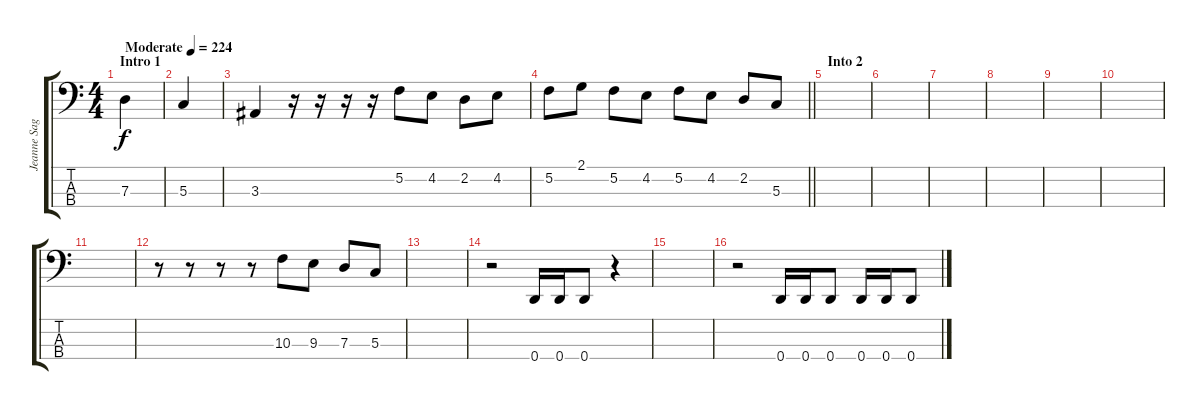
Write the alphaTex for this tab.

\track ("Jeanne Sagan" "Jeanne Sag") {instrument electricbasspick}
\staff {score tabs}
\tuning (F2 C2 G1 D1) {hide}
\ts (4 4)
\section ("" "Intro 1")
\tempo (224 "Moderate")
\clef f4
\ks c
7.3.4{dy f instrument electricbasspick} |
5.3.4 |
3.3.4 r.16 r.16 r.16 r.16 5.2.8 4.2.8 2.2.8 4.2.8 |
\barLineRight lightlight
5.2.8 2.1.8 5.2.8 4.2.8 5.2.8 4.2.8 2.2.8 5.3.8 |
\section ("" "Into 2")
|
|
|
|
|
|
|
r.8 r.8 r.8 r.8 10.3.8 9.3.8 7.3.8 5.3.8 |
|
r.2 0.4.16 0.4.16 0.4.8 r.4 |
|
r.2 0.4.16 0.4.16 0.4.8 0.4.16 0.4.16 0.4.8
